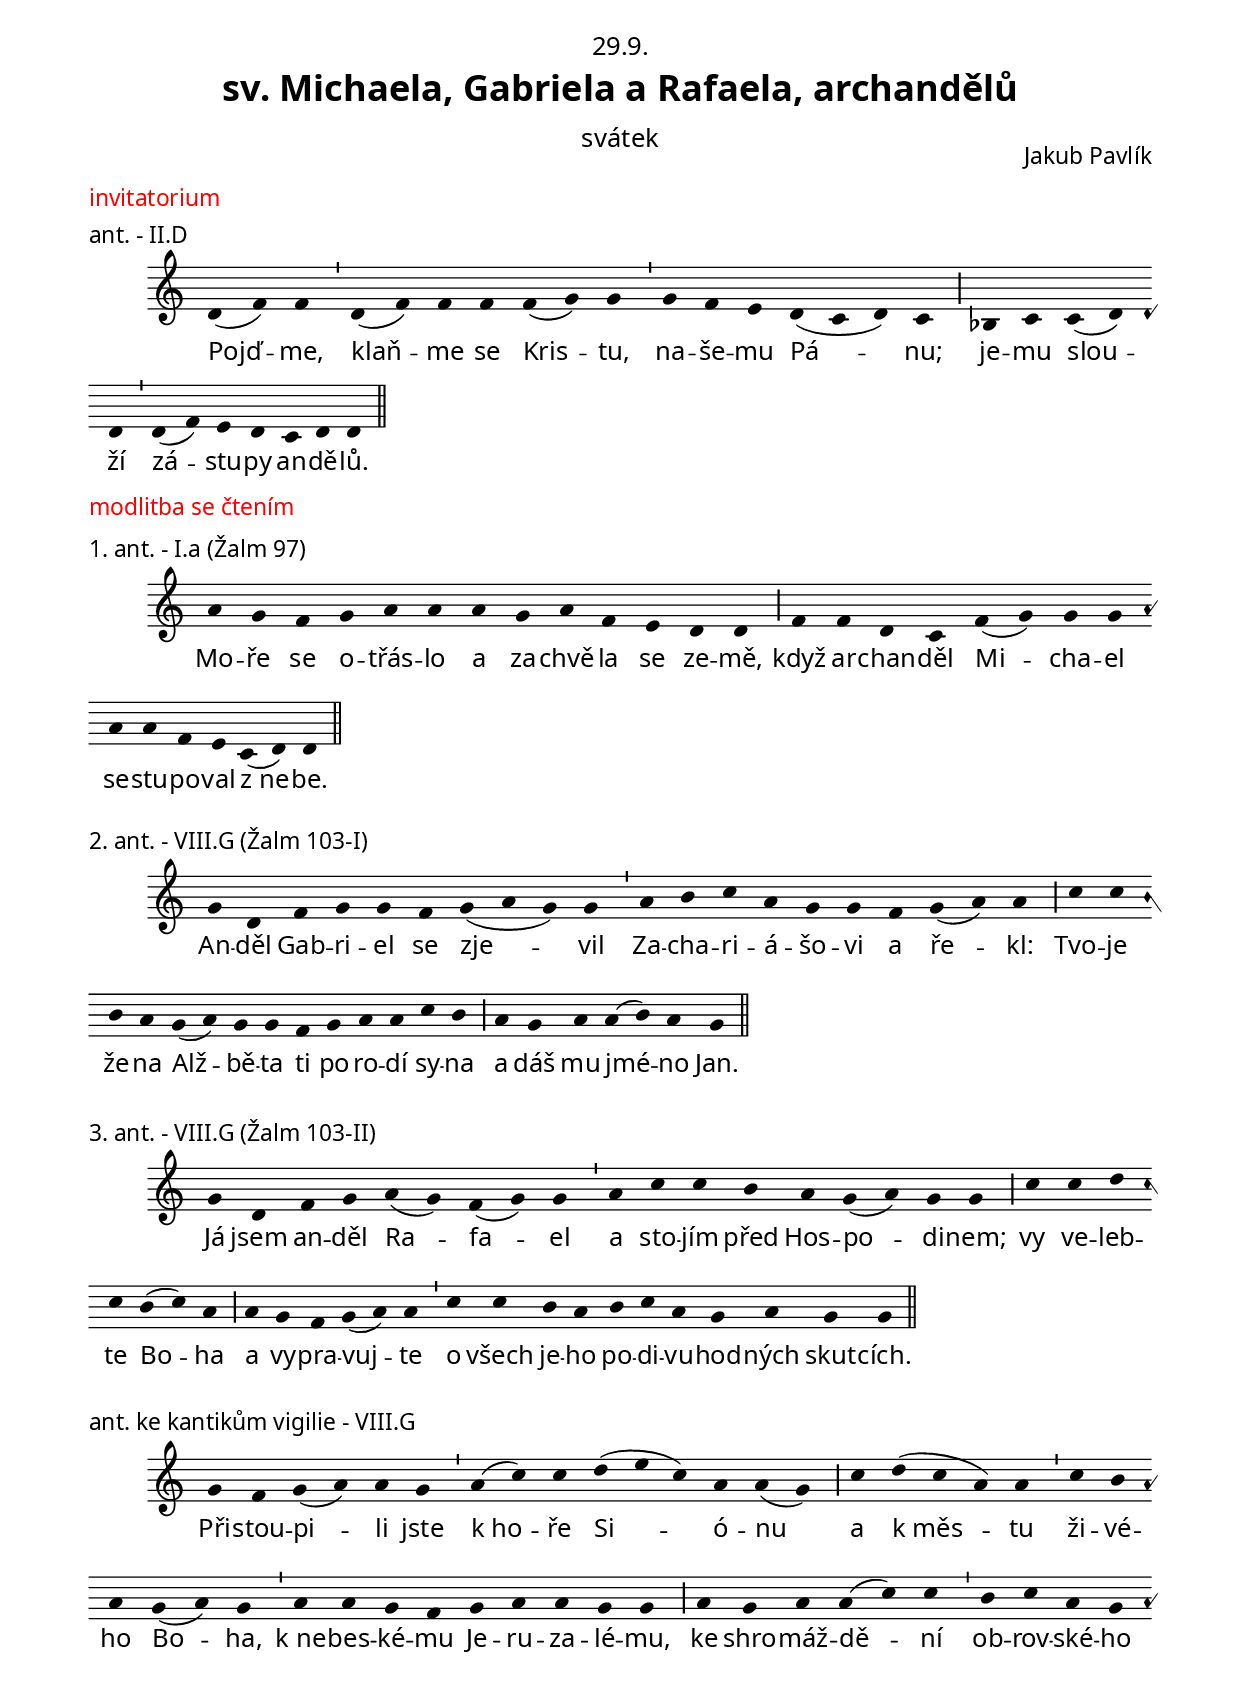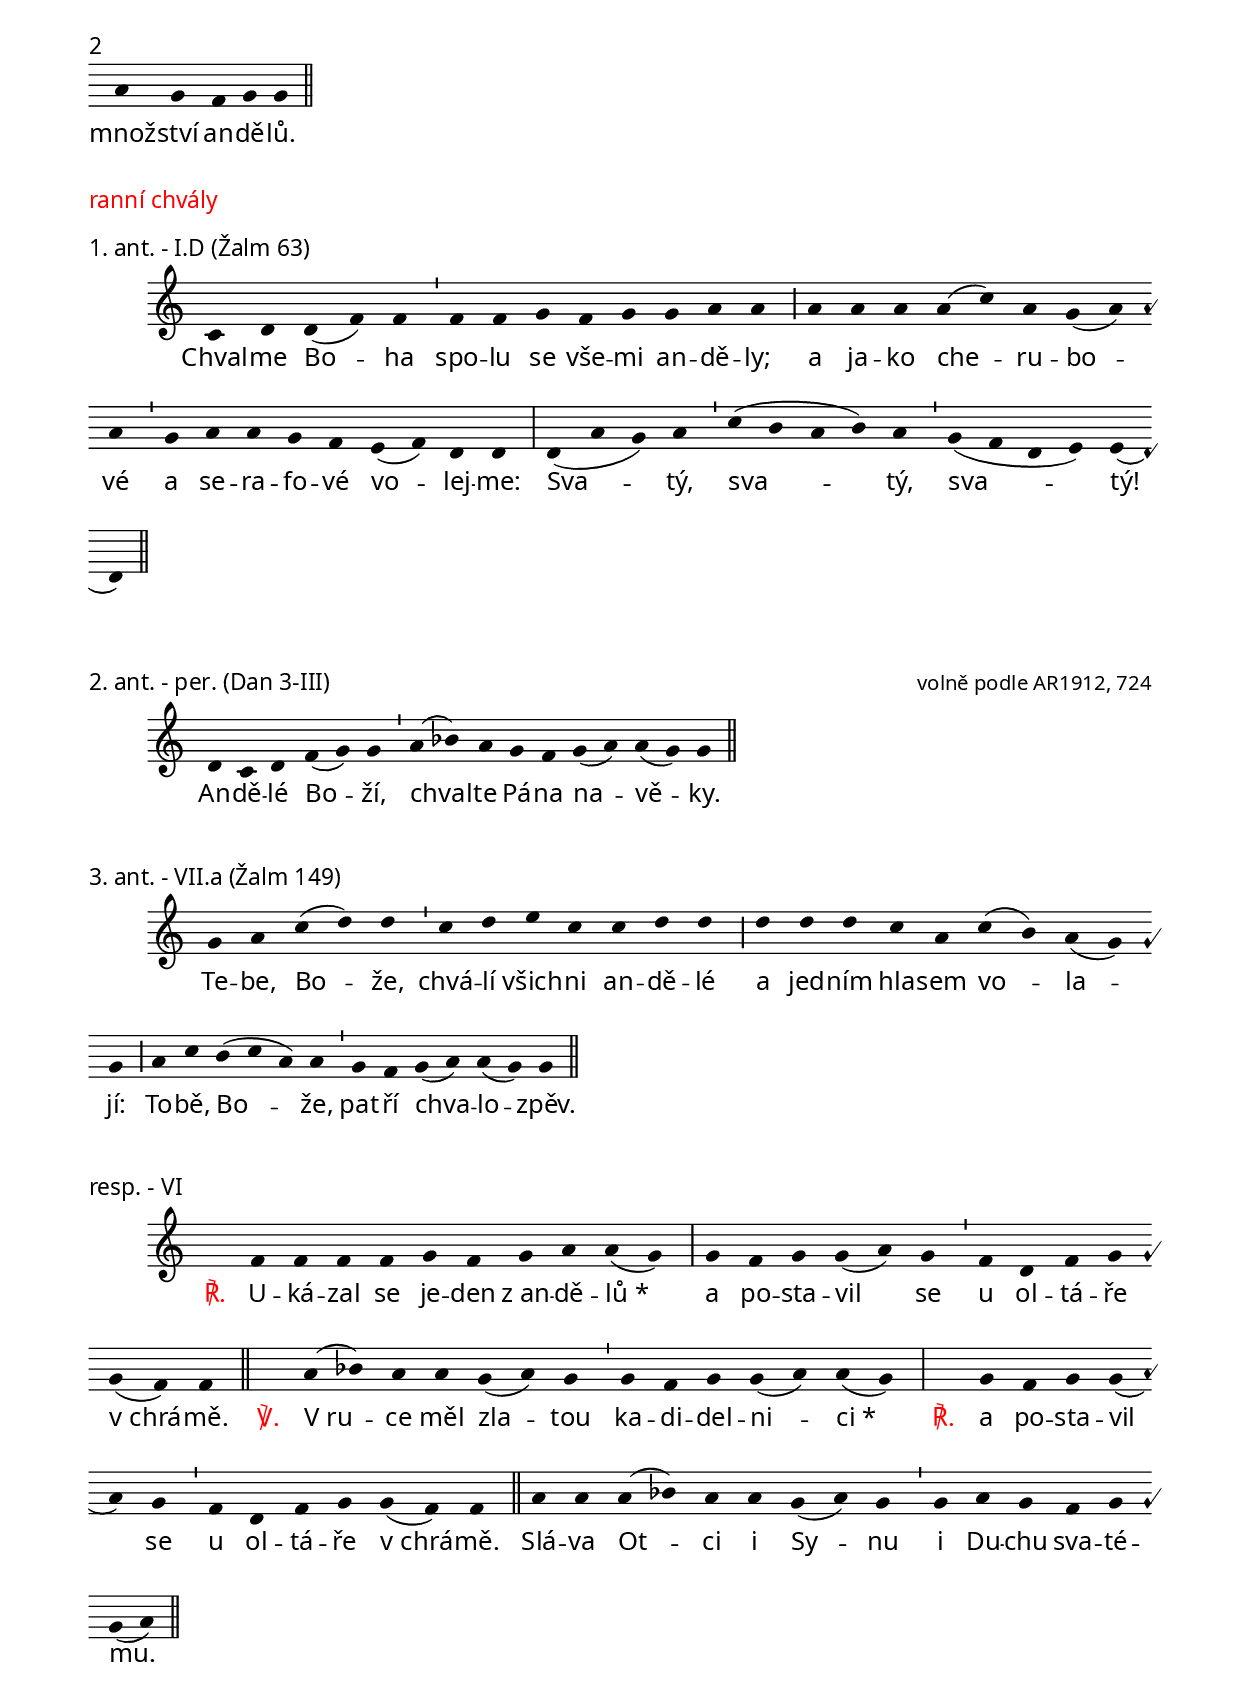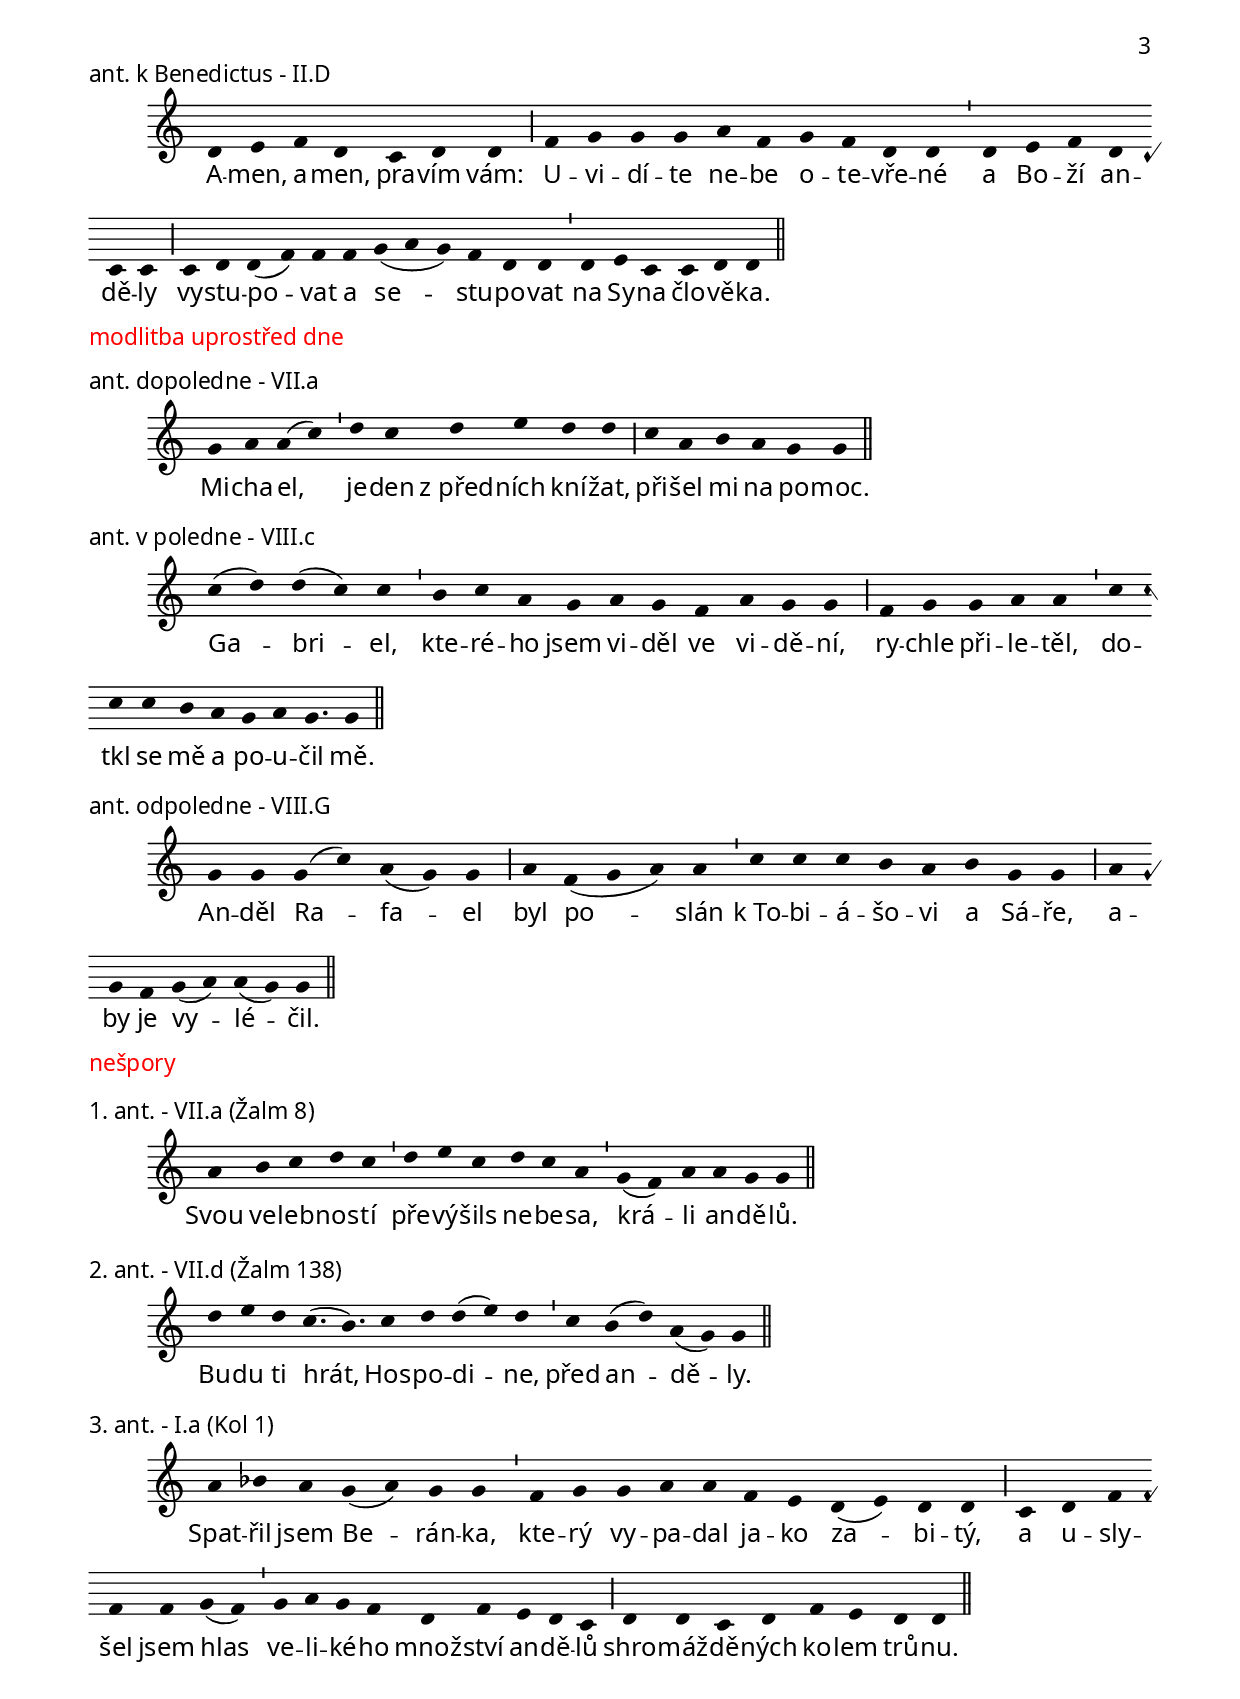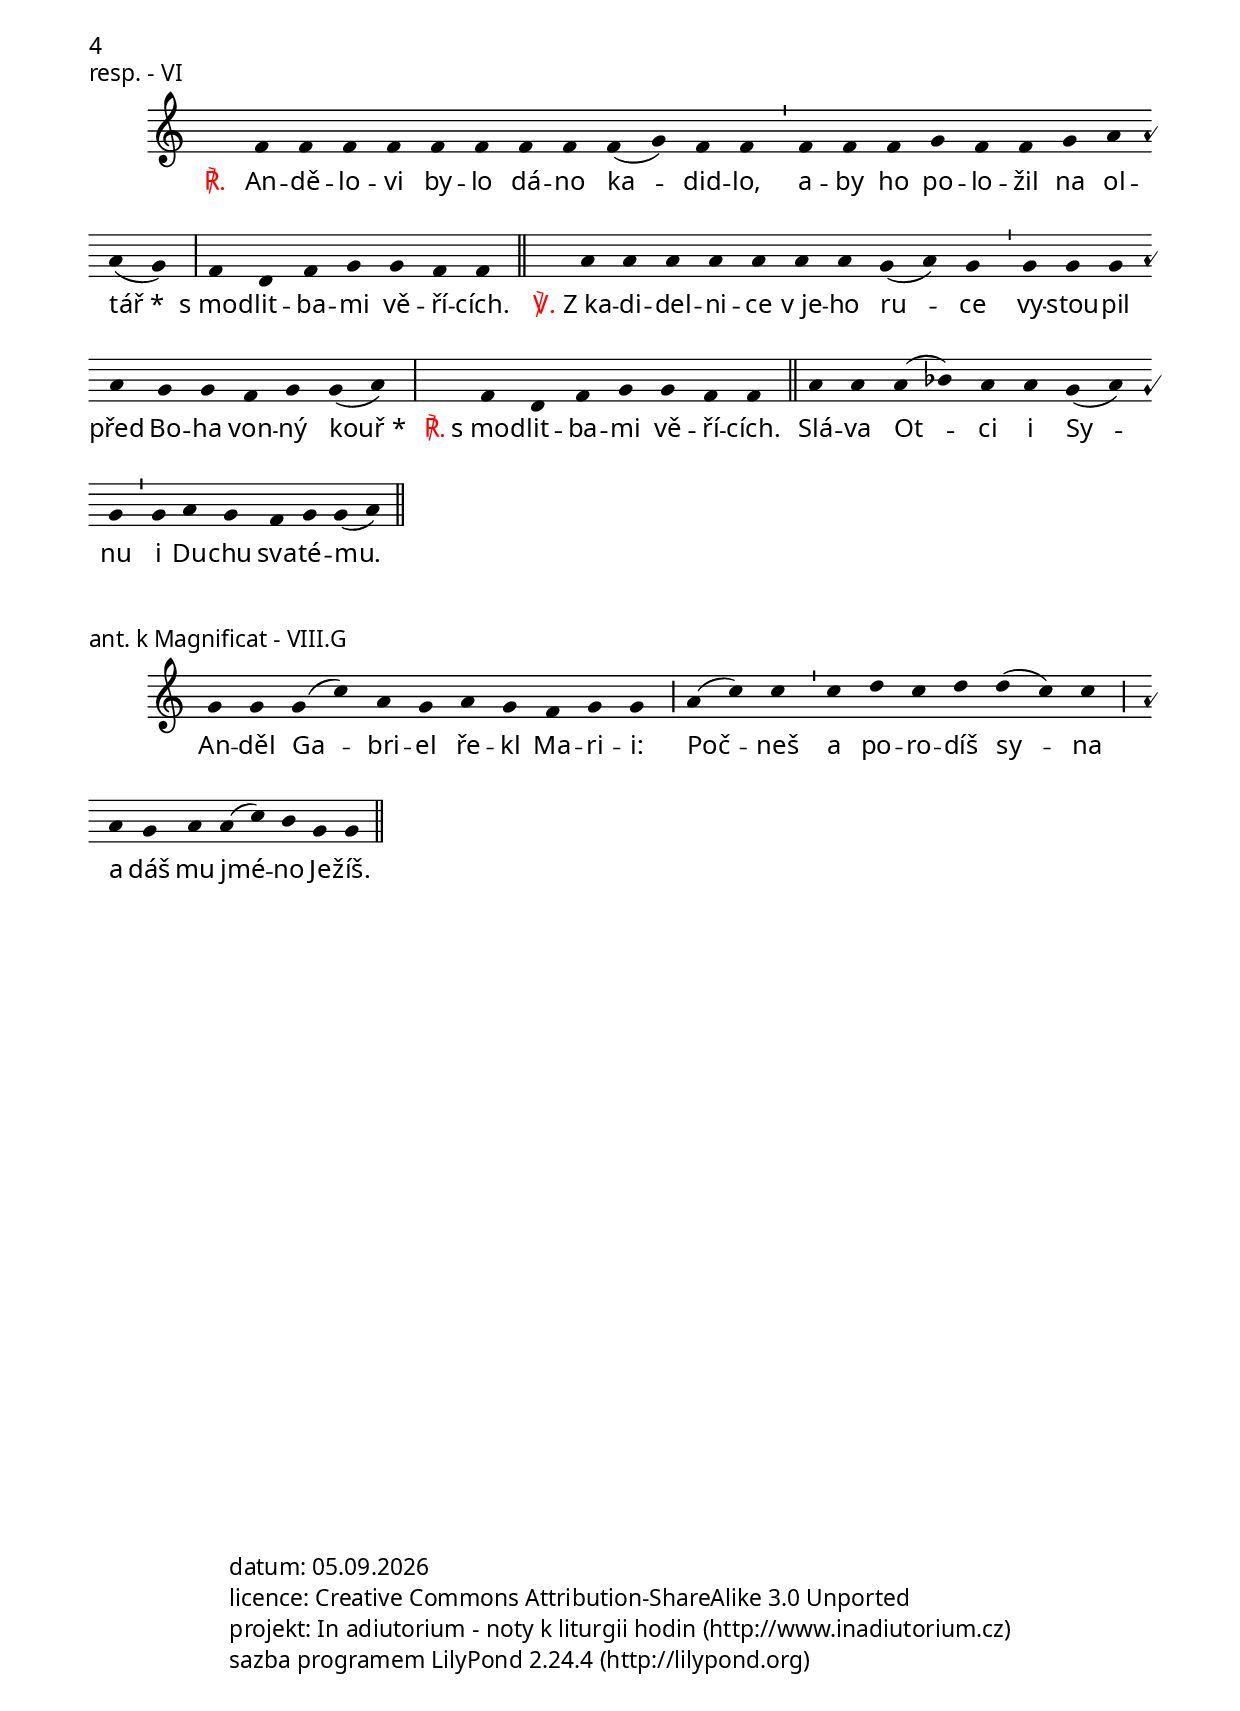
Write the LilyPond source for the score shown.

\version "2.15.40"

\include "../spolecne.ly"
\include "../dilyresponsorii.ly"

\header {
  title = \markup\titleSvatek
            "sv. Michaela, Gabriela a Rafaela, archandělů"
            svátek
            29.9.
  composer = "Jakub Pavlík"
}

\markup {\nadpisHodinka {"invitatorium"}}

\score {
  \relative c' {
    \choralniRezim
    d4( f) f \barMin d( f) f f f( g) g \barMin
    g f e d( c d) c \barMaior
    bes c c( d) d \barMin d( f) e d c d d \barFinalis
  }
  \addlyrics {
    Pojď -- me, klaň -- me se Kris -- tu,
    na -- še -- mu Pá -- nu;
    je -- mu slou -- ží zá -- stu -- py an -- dě -- lů.
  }
  \header {
    quid = "ant."
    modus = "II"
    differentia = "D"
    psalmus = ""
    fial = "pust_svatytyden.ly#invit?zacatek=12"
    id = "invit"
    piece = \markup {\sestavTitulekBezZalmu}
  }
}

\markup {\nadpisHodinka {"modlitba se čtením"}}

\score {
  \relative c'' {
    \choralniRezim
    a4 g f g a a
    a g a f e d d \barMaior
    f f d c f( g) g g
    a a f e c( d) d \barFinalis
  }
  \addlyrics {
    Mo -- ře se o -- třás -- lo
    a za -- chvě -- la se ze -- mě,
    když ar -- chan -- děl Mi -- cha -- el
    se -- stu -- po -- val z_ne -- be.
  }
  \header {
    quid = "1. ant."
    modus = "I"
    differentia = "a"
    psalmus = "Žalm 97"
    id = "mc-a1"
    piece = \markup {\sestavTitulek}
  }
}

\score {
  \relative c'' {
    \choralniRezim
    g4 d f g g f g( a g) g \barMin
    a b c a g g f g( a) a \barMaior
    c c b a g( a) g g
    f g a a c b \barMaior
    a g a a( b) a g \barFinalis
  }
  \addlyrics {
    An -- děl Gab -- ri -- el se zje -- vil
    Za -- cha -- ri -- á -- šo -- vi a ře -- kl:
    Tvo -- je že -- na Alž -- bě -- ta
    ti po -- ro -- dí sy -- na
    a dáš mu jmé -- no Jan.
  }
  \header {
    quid = "2. ant."
    modus = "VIII"
    differentia = "G"
    psalmus = "Žalm 103-I"
    id = "mc-a2"
    piece = \markup {\sestavTitulek}
  }
}

\score {
  \relative c'' {
    \choralniRezim
    g4 d f g a( g) f( g) g \barMin
    a c c b a g( a) g g \barMaior
    c c d c b( c) a \barMaior
    a g f g( a) a \barMin
    c c b a b c a g a g g \barFinalis
  }
  \addlyrics {
    Já jsem an -- děl Ra -- fa -- el
    a sto -- jím před Hos -- po -- di -- nem;
    vy ve -- leb -- te Bo -- ha
    a vy -- pra -- vuj -- te
    o všech je -- ho po -- di -- vu -- hod -- ných skut -- cích.
  }
  \header {
    quid = "3. ant."
    modus = "VIII"
    differentia = "G"
    psalmus = "Žalm 103-II"
    id = "mc-a3"
    piece = \markup {\sestavTitulek}
  }
}

\score {
  \relative c'' {
    \choralniRezim
    g4 f g( a) a g \barMin
    a( c) c d( e c) a a( g) \barMaior
    c4 d( c a) a \barMin c b a g( a) g \barMin
    a a g f g a a g g \barMaior
    a g a a( c) c \barMin
    b c a g a g f g g \barFinalis
  }
  \addlyrics {
    Při -- stou -- pi -- li jste k_ho -- ře Si -- ó -- nu
    a k_měs -- tu ži -- vé -- ho Bo -- ha,
    k_ne -- bes -- ké -- mu Je -- ru -- za -- lé -- mu,
    ke shro -- máž -- dě -- ní
    ob -- rov -- ské -- ho množ -- ství an -- dě -- lů.
  }
  \header {
    quid = "ant. ke kantikům vigilie"
    modus = "VIII"
    differentia = "G"
    psalmus = ""
    id = "mc-avig"
    piece = \markup {\sestavTitulekBezZalmu}
  }
}

\markup {\nadpisHodinka {"ranní chvály"}}

\score {
  \relative c' {
    \choralniRezim
    c4 d d( f) f \barMin
    f f g f g g a a \barMaior
    a a a a( c) a g( a) a \barMin g a a g f e( f) d d \barMax
    d4( a' g) a \barMin c( b a b) a \barMin g( f d e) e( d) \barFinalis
  }
  \addlyrics {
    Chval -- me Bo -- ha
    spo -- lu se vše -- mi an -- dě -- ly;
    a ja -- ko che -- ru -- bo -- vé a se -- ra -- fo -- vé vo -- lej -- me:
    Sva -- tý, sva -- tý, sva -- tý!
  }
  \header {
    quid = "1. ant."
    modus = "I"
    differentia = "D"
    psalmus = "Žalm 63"
    id = "rch-a1"
    piece = \markup {\sestavTitulek}
  }
}

\score {
  \relative c' {
    \choralniRezim
    d4 c d f( g) g \barMin
    a( bes) a g f g( a) a( g) g \barFinalis
  }
  \addlyrics {
    An -- dě -- lé Bo -- ží,
    chval -- te Pá -- na na -- vě -- ky.
  }
  \header {
    fons_externus = "volně podle AR1912, 724"
    quid = "2. ant."
    modus = "per"
    differentia = ""
    psalmus = "Dan 3-III"
    fial = "commune/commune_panna.ly#rch-aben3?-aleluja&konec=11"
    id = "rch-a2"
    piece = \markup {\sestavTitulek}
  }
}

\score {
  \relative c'' {
    \choralniRezim
    g4 a c( d) d \barMin
    c d e c c d d \barMaior
    d d d c a c( b) a( g) g \barMaior
    a c b( c a) a \barMin g f g( a) a( g) g \barFinalis
  }
  \addlyrics {
    Te -- be, Bo -- že,
    chvá -- lí všich -- ni an -- dě -- lé
    a jed -- ním hla -- sem vo -- la -- jí:
    To -- bě, Bo -- že, pat -- ří chva -- lo -- zpěv.
  }
  \header {
    quid = "3. ant."
    modus = "VII"
    differentia = "a"
    psalmus = "Žalm 149"
    id = "rch-a3"
    piece = \markup {\sestavTitulek}
  }
}

\score {
  \relative c' {
    \choralniRezim

    % R
    \neviditelna f
    f4 f f f g f g a a( g) \barMax
    g f g g( a) g \barMin f d f g g( f) f \barFinalis
    % V
    \neviditelna a
    a4( bes) a a g( a) g \barMin g f g g( a) a( g) \barMax
    % R
    \neviditelna a
    g f g g( a) g \barMin f d f g g( f) f \barFinalis
    % Slava
    \respVIdoxologie \barFinalis
  }
  \addlyrics {
    \Response U -- ká -- zal se je -- den z_an -- dě -- lů_*
    a po -- sta -- vil se u ol -- tá -- ře v_chrá -- mě.
    \Verse V_ru -- ce měl zla -- tou ka -- di -- del -- ni -- ci_*
    \Response a po -- sta -- vil se u ol -- tá -- ře v_chrá -- mě.
    \textRespDoxologie
  }
  \header {
    quid = "resp."
    modus = "VI"
    id = "rch-r"
    piece = \markup {\sestavTitulekResp}
  }
}

\score {
  \relative c' {
    \choralniRezim
    d4 e f d c d d \barMaior
    f g g g a f g f d d \barMin
    d e f d c c \barMaior
    c d d( f) f f g( a g) f d d \barMin
    d e c c d d \barFinalis
  }
  \addlyrics {
    A -- men, a -- men, pra -- vím vám:
    U -- vi -- dí -- te ne -- be o -- te -- vře -- né
    a Bo -- ží an -- dě -- ly
    vy -- stu -- po -- vat a se -- stu -- po -- vat
    na Sy -- na člo -- vě -- ka.
  }
  \header {
    quid = "ant. k Benedictus"
    modus = "II"
    differentia = "D"
    psalmus = ""
    id = "rch-aben"
    piece = \markup {\sestavTitulekBezZalmu}
  }
}

\markup {\nadpisHodinka {"modlitba uprostřed dne"}}

\score {
  \relative c'' {
    \choralniRezim
    g4 a a( c) \barMin
    d c d e d d \barMaior
    c a b a g g \barFinalis
  }
  \addlyrics {
    Mi -- cha -- el,
    je -- den z_před -- ních kní -- žat,
    při -- šel mi na po -- moc.
  }
  \header {
    quid = "ant. dopoledne"
    modus = "VII"
    differentia = "a"
    psalmus = ""
    id = "tercie"
    piece = \markup {\sestavTitulekBezZalmu}
  }
}

\score {
  \relative c'' {
    \choralniRezim
    c4( d) d( c) c \barMin
    b c a g a g f a g g \barMaior
    f g g a a \barMin
    c c c b a g a g4. g4 \barFinalis
  }
  \addlyrics {
    Ga -- bri -- el,
    kte -- ré -- ho jsem vi -- děl ve vi -- dě -- ní,
    ry -- chle při -- le -- těl,
    do -- tkl se mě a po -- u -- čil mě.
  }
  \header {
    quid = "ant. v poledne"
    modus = "VIII"
    differentia = "c"
    psalmus = ""
    id = "sexta"
    piece = \markup {\sestavTitulekBezZalmu}
  }
}

\score {
  \relative c'' {
    \choralniRezim
    g4 g g( c) a( g) g \barMaior
    a f( g a) a \barMin c c c b a b g g \barMaior
    a g f g( a) a( g) g \barFinalis
  }
  \addlyrics {
    An -- děl Ra -- fa -- el
    byl po -- slán k_To -- bi -- á -- šo -- vi a Sá -- ře,
    a -- by je vy -- lé -- čil.
  }
  \header {
    quid = "ant. odpoledne"
    modus = "VIII"
    differentia = "G"
    psalmus = ""
    fial = "sanktoral/0319josef.ly#1ne-a2?zacatek=8"
    id = "nona"
    piece = \markup {\sestavTitulekBezZalmu}
  }
}

\markup {\nadpisHodinka {"nešpory"}}

\score {
  \relative c'' {
    \choralniRezim
    a4 b c d c \barMin
    d e c d c a \barMin
    g( f) a a g g \barFinalis
  }
  \addlyrics {
    Svou ve -- leb -- nos -- tí
    pře -- vý -- šils ne -- be -- sa,
    krá -- li an -- dě -- lů.
  }
  \header {
    quid = "1. ant."
    modus = "VII"
    differentia = "a"
    psalmus = "Žalm 8"
    placet = "2 začátek nevím"
    id = "ne-a1"
    piece = \markup {\sestavTitulek}
  }
}

\score {
  \relative c'' {
    \choralniRezim
    d4 e d c4.( b) c4 d d( e) d \barMin c b( d) a( g) g \barFinalis
  }
  \addlyrics {
    Bu -- du ti hrát, Hos -- po -- di -- ne, před an -- dě -- ly.
  }
  \header {
    quid = "2. ant."
    modus = "VII"
    differentia = "d"
    psalmus = "Žalm 138"
    fial = "antifony/tyden4_3utery.ly#ne-ant2"
    id = "ne-a2"
    piece = \markup {\sestavTitulek}
  }
}

\score {
  \relative c'' {
    \choralniRezim
    a4 bes a g( a) g g \barMin
    f g g a a f e d( e) d d \barMaior
    c d f f f g( f) \barMin
    g a g f d f e d c \barMaior
    d d c d f e d d \barFinalis
  }
  \addlyrics {
    Spat -- řil jsem Be -- rán -- ka,
    kte -- rý vy -- pa -- dal ja -- ko za -- bi -- tý,
    a u -- sly -- šel jsem hlas
    ve -- li -- ké -- ho množ -- ství an -- dě -- lů
    shro -- máž -- dě -- ných ko -- lem trů -- nu.
  }
  \header {
    quid = "3. ant."
    modus = "I"
    differentia = "a"
    psalmus = "Kol 1"
    id = "ne-a3"
    piece = \markup {\sestavTitulek}
  }
}

\score {
  \relative c' {
    \choralniRezim

    % R
    \neviditelna d
    f4 f f f f f f f f( g) f f \barMin
    f f f g f f g a a( g) \barMax
    f d f g g f f \barFinalis
    % V
    \neviditelna a
    a4 a a a a a a g( a) g \barMin g g g a g g f g g( a) \barMax
    % R
    \neviditelna a
    f d f g g f f \barFinalis
    % Slava
    \respVIdoxologie \barFinalis
  }
  \addlyrics {
    \Response An -- dě -- lo -- vi by -- lo dá -- no ka -- did -- lo,
    a -- by ho po -- lo -- žil na ol -- tář_*
    s_mod -- lit -- ba -- mi vě -- ří -- cích.
    \Verse Z_ka -- di -- del -- ni -- ce v_je -- ho ru -- ce
    vy -- stou -- pil před Bo -- ha von -- ný kouř_*
    \Response s_mod -- lit -- ba -- mi vě -- ří -- cích.
    \textRespDoxologie
  }
  \header {
    quid = "resp."
    modus = "VI"
    id = "ne-r"
    piece = \markup {\sestavTitulekResp}
  }
}

\score {
  \relative c'' {
    \choralniRezim
    g4 g g( c) a g a g f g g \barMaior
    a( c) c \barMin c d c d d( c) c \barMaior
    a g a a( c) b g g \barFinalis
  }
  \addlyrics {
    An -- děl Ga -- bri -- el ře -- kl Ma -- ri -- i:
    Poč -- neš
    a po -- ro -- díš sy -- na
    a dáš mu jmé -- no Je -- žíš.
  }
  \header {
    quid = "ant. k Magnificat"
    modus = "VIII"
    differentia = "G"
    psalmus = ""
    id = "ne-amag"
    piece = \markup {\sestavTitulekBezZalmu}
  }
}
